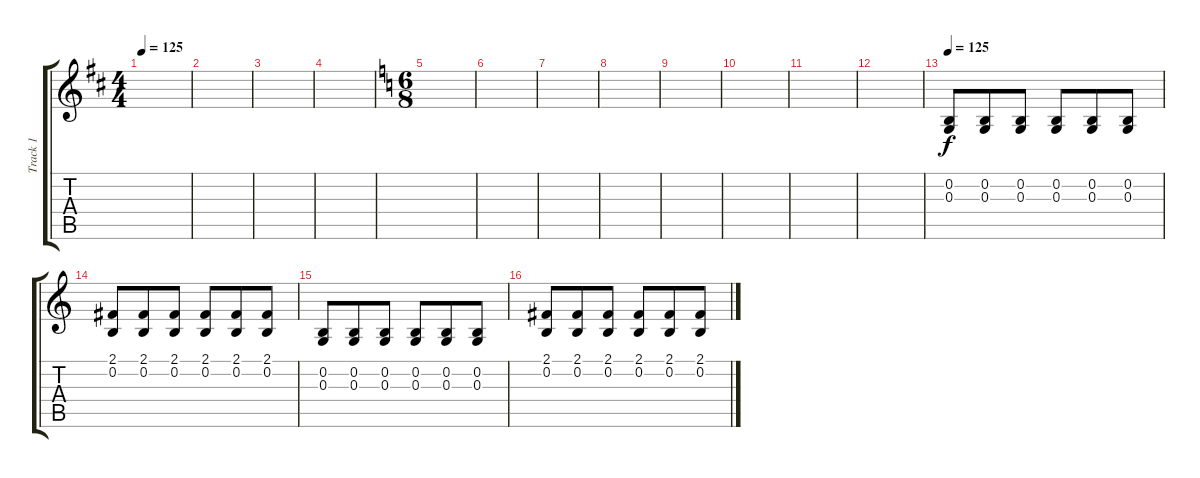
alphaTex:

\track ("Track 1" "Track 1") {instrument tangoaccordion}
\staff {score tabs}
\tuning (E4 B3 G3 D3 A2 E2) {hide}
\ts (4 4)
\tempo 125
\clef g2
\ks d
|
|
|
|
\ts (6 8)
\ks c
|
|
|
|
|
|
|
|
\tempo 125
(0.2 0.3).8 (0.2 0.3).8 (0.2 0.3).8 (0.2 0.3).8 (0.2 0.3).8 (0.2 0.3).8 |
(2.1 0.2).8 (2.1 0.2).8 (2.1 0.2).8 (2.1 0.2).8 (2.1 0.2).8 (2.1 0.2).8 |
(0.2 0.3).8 (0.2 0.3).8 (0.2 0.3).8 (0.2 0.3).8 (0.2 0.3).8 (0.2 0.3).8 |
(2.1 0.2).8 (2.1 0.2).8 (2.1 0.2).8 (2.1 0.2).8 (2.1 0.2).8 (2.1 0.2).8
